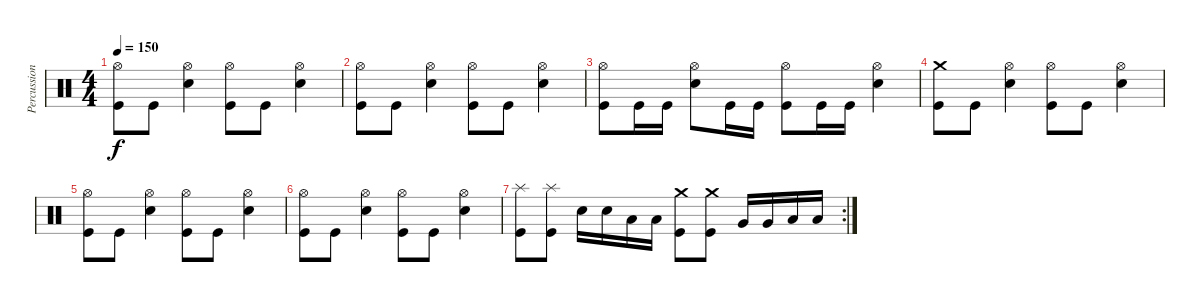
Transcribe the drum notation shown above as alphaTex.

\track ("Percussions" "Percussion") {instrument percussion}
\staff {score}
\articulation defaults
\ts (4 4)
\tempo 150
\clef neutral
\ks c
("Kick (hit)" "Hi-Hat (open)").8{dy f} "Kick (hit)".8 ("Electric Snare (hit)" "Hi-Hat (open)").4 ("Kick (hit)" "Hi-Hat (open)").8 "Kick (hit)".8 ("Electric Snare (hit)" "Hi-Hat (open)").4 |
("Kick (hit)" "Hi-Hat (open)").8 "Kick (hit)".8 ("Electric Snare (hit)" "Hi-Hat (open)").4 ("Kick (hit)" "Hi-Hat (open)").8 "Kick (hit)".8 ("Electric Snare (hit)" "Hi-Hat (open)").4 |
("Kick (hit)" "Hi-Hat (open)").8 "Kick (hit)".16 "Kick (hit)".16 ("Electric Snare (hit)" "Hi-Hat (open)").8 "Kick (hit)".16 "Kick (hit)".16 ("Kick (hit)" "Hi-Hat (open)").8 "Kick (hit)".16 "Kick (hit)".16 ("Electric Snare (hit)" "Hi-Hat (open)").4 |
("Kick (hit)" "Crash medium (hit)").8 "Kick (hit)".8 ("Electric Snare (hit)" "Hi-Hat (open)").4 ("Kick (hit)" "Hi-Hat (open)").8 "Kick (hit)".8 ("Electric Snare (hit)" "Hi-Hat (open)").4 |
("Kick (hit)" "Hi-Hat (open)").8 "Kick (hit)".8 ("Electric Snare (hit)" "Hi-Hat (open)").4 ("Kick (hit)" "Hi-Hat (open)").8 "Kick (hit)".8 ("Electric Snare (hit)" "Hi-Hat (open)").4 |
("Kick (hit)" "Hi-Hat (open)").8 "Kick (hit)".8 ("Electric Snare (hit)" "Hi-Hat (open)").4 ("Kick (hit)" "Hi-Hat (open)").8 "Kick (hit)".8 ("Electric Snare (hit)" "Hi-Hat (open)").4 |
\rc 2
("Kick (hit)" "Splash (hit)").8 ("Kick (hit)" "Splash (hit)").8 "Electric Snare (hit)".16 "Electric Snare (hit)".16 "Low Tom (hit)".16 "Low Tom (hit)".16 ("Kick (hit)" "Crash medium (hit)").8 ("Kick (hit)" "Crash medium (hit)").8 "Very Low Tom (hit)".16 "Very Low Tom (hit)".16 "Low Floor Tom (hit)".16 "Low Floor Tom (hit)".16
